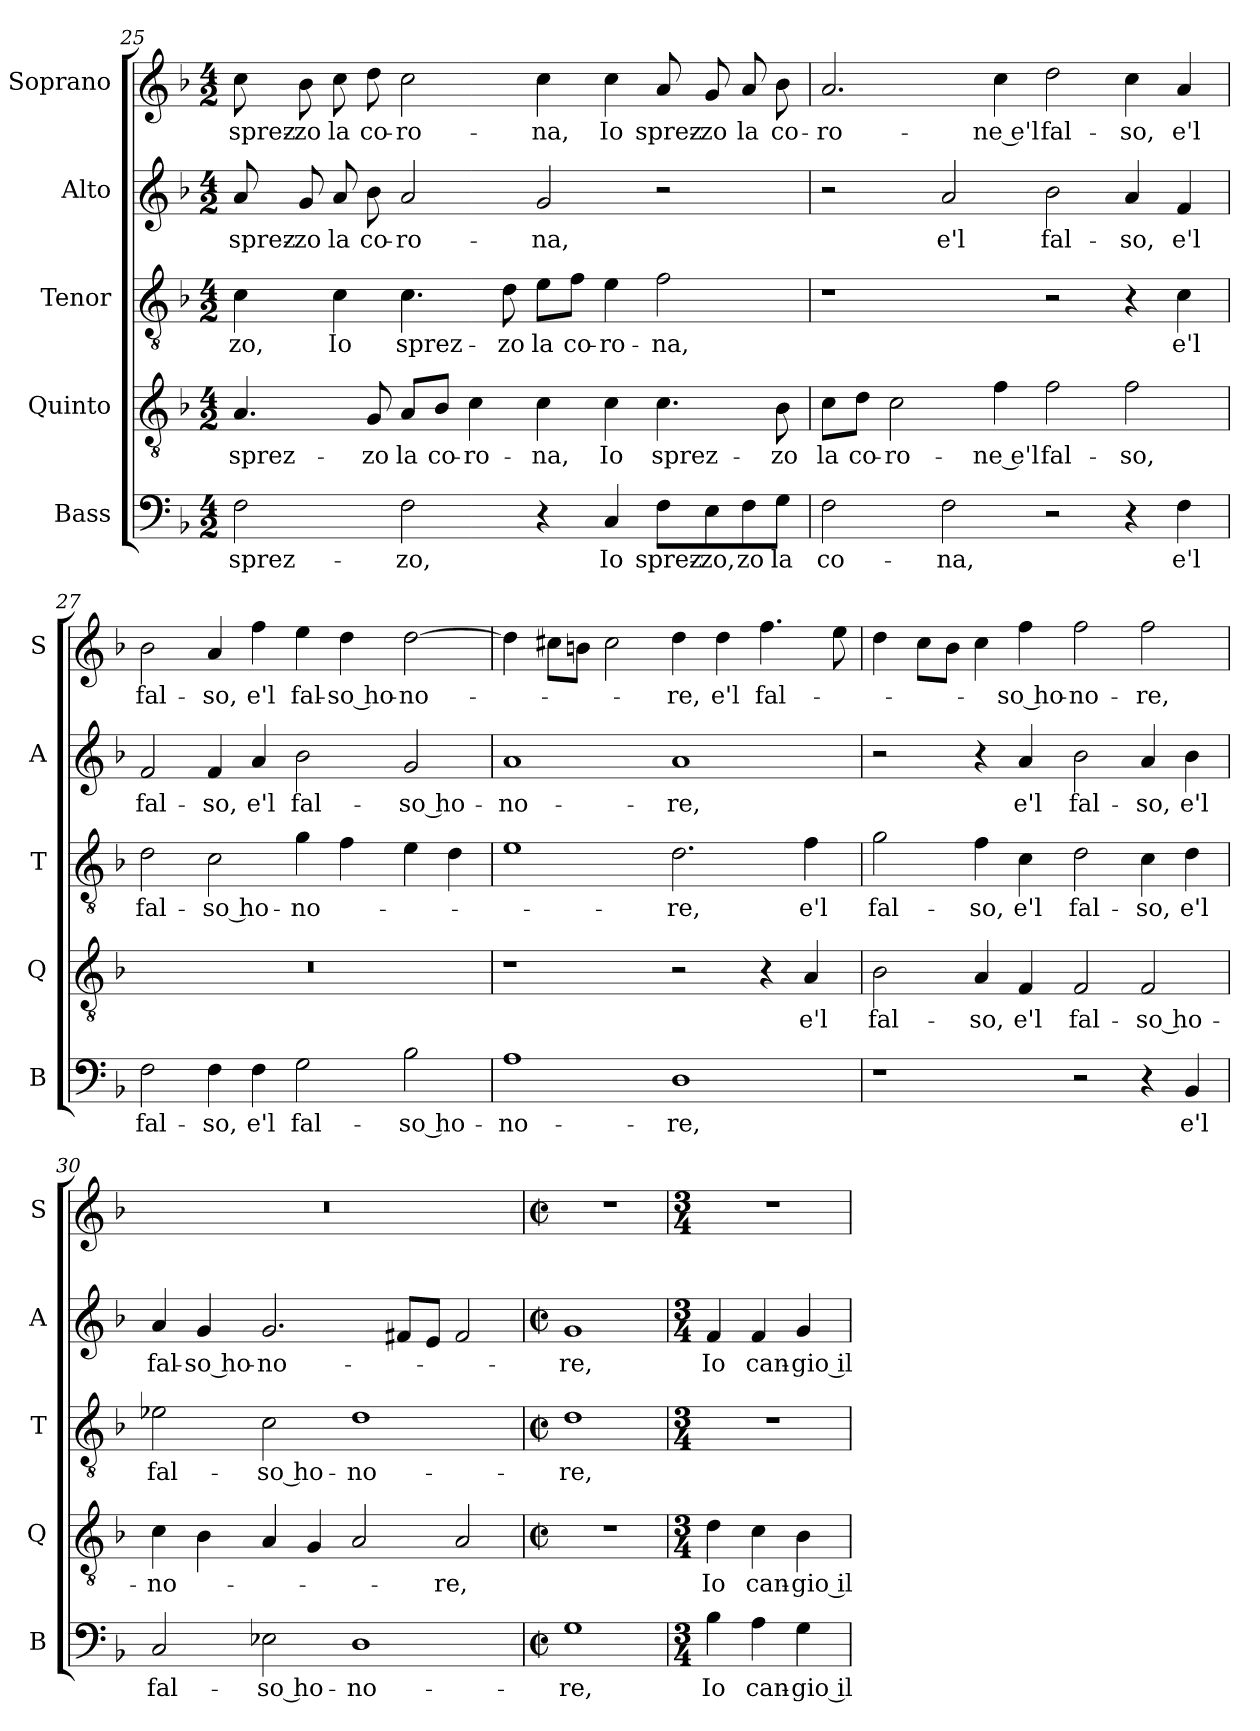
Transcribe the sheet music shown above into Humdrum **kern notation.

**kern	**text	**kern	**text	**kern	**text	**kern	**text	**kern	**text
*part5	*part5	*part4	*part4	*part3	*part3	*part2	*part2	*part1	*part1
*staff5	*staff5	*staff4	*staff4	*staff3	*staff3	*staff2	*staff2	*staff1	*staff1
*I"Bass	*	*I"Quinto	*	*I"Tenor	*	*I"Alto	*	*I"Soprano	*
*I'B	*	*I'Q	*	*I'T	*	*I'A	*	*I'S	*
!!LO:LB:g=z
*clefF4	*	*clefGv2	*	*clefGv2	*	*clefG2	*	*clefG2	*
*k[b-]	*	*k[b-]	*	*k[b-]	*	*k[b-]	*	*k[b-]	*
*F:	*	*F:	*	*F:	*	*F:	*	*F:	*
*M4/2	*	*M4/2	*	*M4/2	*	*M4/2	*	*M4/2	*
=25	=25	=25	=25	=25	=25	=25	=25	=25	=25
!	!LO:LY:b	!	!LO:LY:b	!	!LO:LY:b	!	!LO:LY:b	!	!LO:LY:b
2F\	sprez-	4.A/	sprez-	4c\	-zo,	8a/	sprez-	8cc\	sprez-
!	!	!	!	!	!	!	!LO:LY:b	!	!LO:LY:b
.	.	.	.	.	.	8g/	-zo	8b-\	-zo
!	!	!	!	!	!LO:LY:b	!	!LO:LY:b	!	!LO:LY:b
.	.	.	.	4c\	Io	8a/	la	8cc\	la
!	!	!	!LO:LY:b	!	!	!	!LO:LY:b	!	!LO:LY:b
.	.	8G/	-zo	.	.	8b-\	co-	8dd\	co-
!	!LO:LY:b	!	!LO:LY:b	!	!LO:LY:b	!	!LO:LY:b	!	!LO:LY:b
2F\	-zo,	8A/L	la	4.c\	sprez-	2a/	-ro-	2cc\	-ro-
!	!	!	!LO:LY:b	!	!	!	!	!	!
.	.	8B-/J	co-	.	.	.	.	.	.
!	!	!	!LO:LY:b	!	!	!	!	!	!
.	.	4c\	-ro-	.	.	.	.	.	.
!	!	!	!	!	!LO:LY:b	!	!	!	!
.	.	.	.	8d\	-zo	.	.	.	.
!	!	!	!LO:LY:b	!	!LO:LY:b	!	!LO:LY:b	!	!LO:LY:b
4r	.	4c\	-na,	8e\L	la	2g/	-na,	4cc\	-na,
!	!	!	!	!	!LO:LY:b	!	!	!	!
.	.	.	.	8f\J	co-	.	.	.	.
!	!LO:LY:b	!	!LO:LY:b	!	!LO:LY:b	!	!	!	!LO:LY:b
4C/	Io	4c\	Io	4e\	-ro-	.	.	4cc\	Io
!	!LO:LY:b	!	!LO:LY:b	!	!LO:LY:b	!	!	!	!LO:LY:b
8F\L	sprez-	4.c\	sprez-	2f\	-na,	2r	.	8a/	sprez-
!	!LO:LY:b	!	!	!	!	!	!	!	!LO:LY:b
8E\	-zo,	.	.	.	.	.	.	8g/	-zo
!	!LO:LY:b	!	!	!	!	!	!	!	!LO:LY:b
8F\	zo	.	.	.	.	.	.	8a/	la
!	!LO:LY:b	!	!LO:LY:b	!	!	!	!	!	!LO:LY:b
8G\J	la	8B-\	-zo	.	.	.	.	8b-\	co-
=26	=26	=26	=26	=26	=26	=26	=26	=26	=26
!	!LO:LY:b	!	!LO:LY:b	!	!	!	!	!	!LO:LY:b
2F\	co-	8c\L	la	1r	.	2r	.	2.a/	-ro-
!	!	!	!LO:LY:b	!	!	!	!	!	!
.	.	8d\J	co-	.	.	.	.	.	.
!	!	!	!LO:LY:b	!	!	!	!	!	!
.	.	2c\	-ro-	.	.	.	.	.	.
!	!LO:LY:b	!	!	!	!	!	!LO:LY:b	!	!
2F\	-na,	.	.	.	.	2a/	e'l	.	.
!	!	!	!LO:LY:b	!	!	!	!	!	!LO:LY:b
.	.	4f\	-ne e'l	.	.	.	.	4cc\	-ne e'l
!	!	!	!LO:LY:b	!	!	!	!LO:LY:b	!	!LO:LY:b
2r	.	2f\	fal-	2r	.	2b-\	fal-	2dd\	fal-
!	!	!	!LO:LY:b	!	!	!	!LO:LY:b	!	!LO:LY:b
4r	.	2f\	-so,	4r	.	4a/	-so,	4cc\	-so,
!	!LO:LY:b	!	!	!	!LO:LY:b	!	!LO:LY:b	!	!LO:LY:b
4F\	e'l	.	.	4c\	e'l	4f/	e'l	4a/	e'l
=27	=27	=27	=27	=27	=27	=27	=27	=27	=27
!	!LO:LY:b	!	!	!	!LO:LY:b	!	!LO:LY:b	!	!LO:LY:b
2F\	fal-	0r	.	2d\	fal-	2f/	fal-	2b-\	fal-
!	!LO:LY:b	!	!	!	!LO:LY:b	!	!LO:LY:b	!	!LO:LY:b
4F\	-so,	.	.	2c\	-so ho-	4f/	-so,	4a/	-so,
!	!LO:LY:b	!	!	!	!	!	!LO:LY:b	!	!LO:LY:b
4F\	e'l	.	.	.	.	4a/	e'l	4ff\	e'l
!	!LO:LY:b	!	!	!	!LO:LY:b	!	!LO:LY:b	!	!LO:LY:b
2G\	fal-	.	.	4g\	-no-	2b-\	fal-	4ee\	fal-
!	!	!	!	!	!	!	!	!	!LO:LY:b
.	.	.	.	4f\	.	.	.	4dd\	-so ho-
!	!LO:LY:b	!	!	!	!	!	!LO:LY:b	!	!LO:LY:b
2B-\	-so ho-	.	.	4e\	.	2g/	-so ho-	[2dd\	-no-
.	.	.	.	4d\	.	.	.	.	.
!!LO:PB:g=z
=28	=28	=28	=28	=28	=28	=28	=28	=28	=28
!	!LO:LY:b	!	!	!	!	!	!LO:LY:b	!	!
1A	-no-	1r	.	1e	.	1a	-no-	4dd\]	.
.	.	.	.	.	.	.	.	8cc#X\L	.
.	.	.	.	.	.	.	.	8bn\J	.
.	.	.	.	.	.	.	.	2cc#\	.
!	!LO:LY:b	!	!	!	!LO:LY:b	!	!LO:LY:b	!	!LO:LY:b
1D	-re,	2r	.	2.d\	-re,	1a	-re,	4dd\	-re,
!	!	!	!	!	!	!	!	!	!LO:LY:b
.	.	.	.	.	.	.	.	4dd\	e'l
!	!	!	!	!	!	!	!	!	!LO:LY:b
.	.	4r	.	.	.	.	.	4.ff\	fal-
!	!	!	!LO:LY:b	!	!LO:LY:b	!	!	!	!
.	.	4A/	e'l	4f\	e'l	.	.	.	.
.	.	.	.	.	.	.	.	8ee\	.
=29	=29	=29	=29	=29	=29	=29	=29	=29	=29
!	!	!	!LO:LY:b	!	!LO:LY:b	!	!	!	!
1r	.	2B-\	fal-	2g\	fal-	2r	.	4dd\	.
.	.	.	.	.	.	.	.	8cc\L	.
.	.	.	.	.	.	.	.	8b-\J	.
!	!	!	!LO:LY:b	!	!LO:LY:b	!	!	!	!
.	.	4A/	-so,	4f\	-so,	4r	.	4cc\	.
!	!	!	!LO:LY:b	!	!LO:LY:b	!	!LO:LY:b	!	!LO:LY:b
.	.	4F/	e'l	4c\	e'l	4a/	e'l	4ff\	-so ho-
!	!	!	!LO:LY:b	!	!LO:LY:b	!	!LO:LY:b	!	!LO:LY:b
2r	.	2F/	fal-	2d\	fal-	2b-\	fal-	2ff\	-no-
!	!	!	!LO:LY:b	!	!LO:LY:b	!	!LO:LY:b	!	!LO:LY:b
4r	.	2F/	-so ho-	4c\	-so,	4a/	-so,	2ff\	-re,
!	!LO:LY:b	!	!	!	!LO:LY:b	!	!LO:LY:b	!	!
4BB-/	e'l	.	.	4d\	e'l	4b-\	e'l	.	.
=30	=30	=30	=30	=30	=30	=30	=30	=30	=30
!	!LO:LY:b	!	!LO:LY:b	!	!LO:LY:b	!	!LO:LY:b	!	!
2C/	fal-	4c\	-no-	2e-X\	fal-	4a/	fal-	0r	.
!	!	!	!	!	!	!	!LO:LY:b	!	!
.	.	4B-\	.	.	.	4g/	-so ho-	.	.
!	!LO:LY:b	!	!	!	!LO:LY:b	!	!LO:LY:b	!	!
2E-X\	-so ho-	4A/	.	2c\	-so ho-	2.g/	-no-	.	.
.	.	4G/	.	.	.	.	.	.	.
!	!LO:LY:b	!	!	!	!LO:LY:b	!	!	!	!
1D	-no-	2A/	.	1d	-no-	.	.	.	.
.	.	.	.	.	.	8f#X/L	.	.	.
.	.	.	.	.	.	8e/J	.	.	.
!	!	!	!LO:LY:b	!	!	!	!	!	!
.	.	2A/	-re,	.	.	2f#/	.	.	.
=31	=31	=31	=31	=31	=31	=31	=31	=31	=31
*M2/2	*	*M2/2	*	*M2/2	*	*M2/2	*	*M2/2	*
*met(c|)	*	*met(c|)	*	*met(c|)	*	*met(c|)	*	*met(c|)	*
!	!LO:LY:b	!	!	!	!LO:LY:b	!	!LO:LY:b	!	!
1G	-re,	1r	.	1d	-re,	1g	-re,	1r	.
!!LO:LB:g=z
=32	=32	=32	=32	=32	=32	=32	=32	=32	=32
*M3/4	*	*M3/4	*	*M3/4	*	*M3/4	*	*M3/4	*
!	!LO:LY:b	!	!LO:LY:b	!	!	!	!LO:LY:b	!	!
4B-\	Io	4d\	Io	2.r	.	4f/	Io	2.r	.
!	!LO:LY:b	!	!LO:LY:b	!	!	!	!LO:LY:b	!	!
4A\	can-	4c\	can-	.	.	4f/	can-	.	.
!	!LO:LY:b	!	!LO:LY:b	!	!	!	!LO:LY:b	!	!
4G\	-gio il	4B-\	-gio il	.	.	4g/	-gio il	.	.
=	=	=	=	=	=	=	=	=	=
*-	*-	*-	*-	*-	*-	*-	*-	*-	*-
